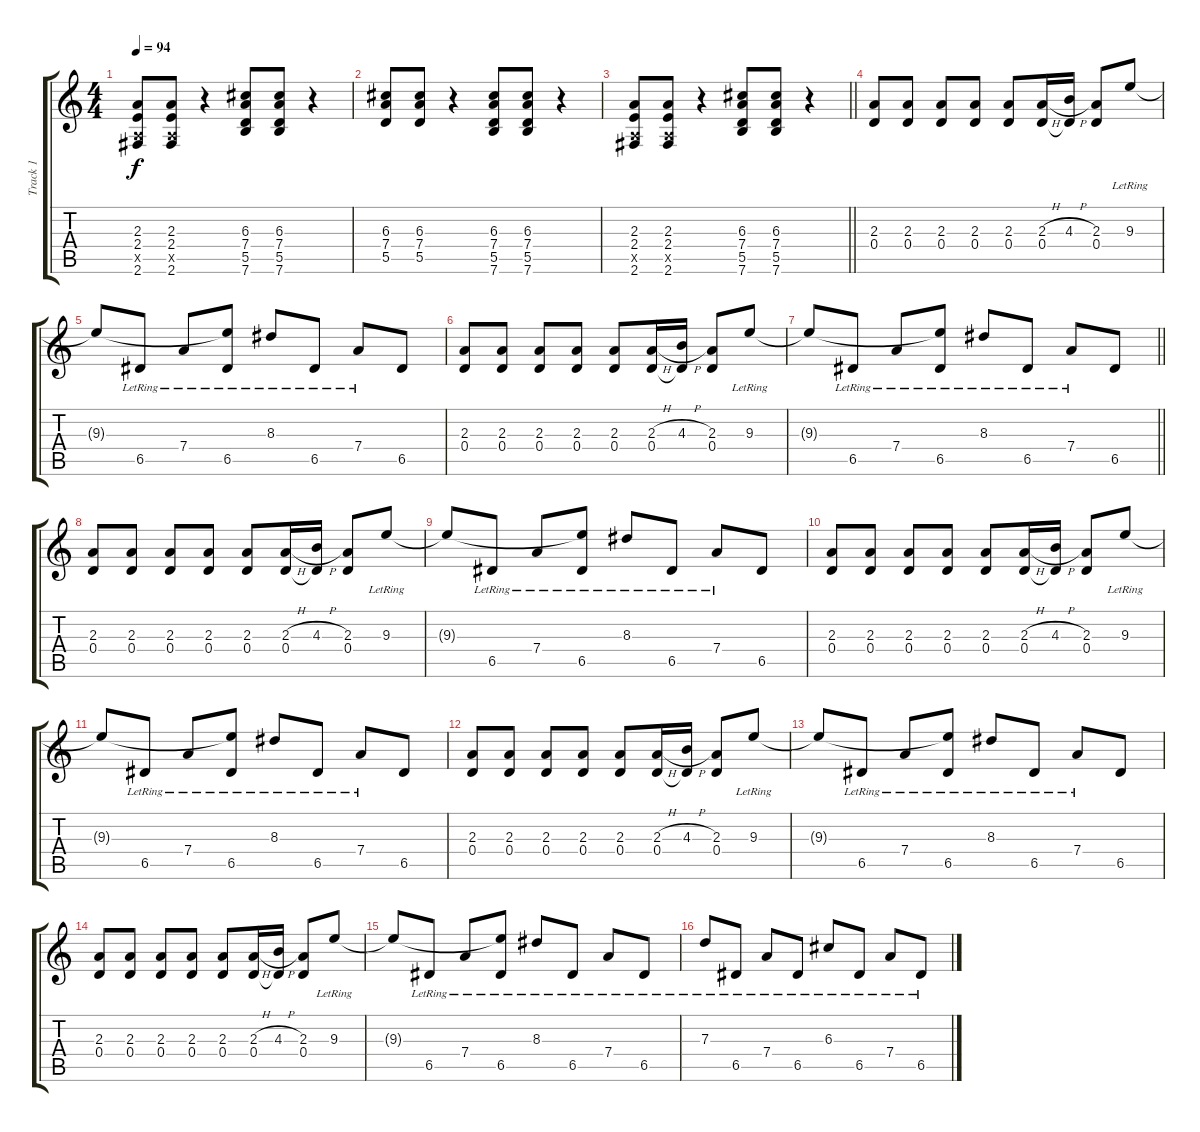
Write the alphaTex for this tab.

\track ("Track 1" "Track 1") {instrument electricguitarjazz}
\staff {score tabs}
\tuning (E4 B3 G3 D3 A2 E2) {hide}
\ts (4 4)
\tempo 94
\clef g2
\ks c
(2.3 2.4 0.5{x} 2.6).8{dy f} (2.3 2.4 0.5{x} 2.6).8 r.4 (6.3 7.4 5.5 7.6).8 (6.3 7.4 5.5 7.6).8 r.4 |
(6.3 7.4 5.5).8 (6.3 7.4 5.5).8 r.4 (6.3 7.4 5.5 7.6).8 (6.3 7.4 5.5 7.6).8 r.4 |
\barLineRight lightlight
(2.3 2.4 0.5{x} 2.6).8 (2.3 2.4 0.5{x} 2.6).8 r.4 (6.3 7.4 5.5 7.6).8 (6.3 7.4 5.5 7.6).8 r.4 |
(2.3 0.4).8 (2.3 0.4).8 (2.3 0.4).8 (2.3 0.4).8 (2.3 0.4).8 (2.3{h} 0.4).16 (4.3{h} 0.4{t}).16 (2.3 0.4).8 9.3{lr}.8 |
9.3{t}.8 6.5{lr}.8 7.4{lr}.8 (9.3{t} 6.5{lr}).8 8.3{lr}.8 6.5{lr}.8 7.4{lr}.8 6.5.8 |
(2.3 0.4).8 (2.3 0.4).8 (2.3 0.4).8 (2.3 0.4).8 (2.3 0.4).8 (2.3{h} 0.4).16 (4.3{h} 0.4{t}).16 (2.3 0.4).8 9.3{lr}.8 |
\barLineRight lightlight
9.3{t}.8 6.5{lr}.8 7.4{lr}.8 (9.3{t} 6.5{lr}).8 8.3{lr}.8 6.5{lr}.8 7.4{lr}.8 6.5.8 |
(2.3 0.4).8 (2.3 0.4).8 (2.3 0.4).8 (2.3 0.4).8 (2.3 0.4).8 (2.3{h} 0.4).16 (4.3{h} 0.4{t}).16 (2.3 0.4).8 9.3{lr}.8 |
9.3{t}.8 6.5{lr}.8 7.4{lr}.8 (9.3{t} 6.5{lr}).8 8.3{lr}.8 6.5{lr}.8 7.4{lr}.8 6.5.8 |
(2.3 0.4).8 (2.3 0.4).8 (2.3 0.4).8 (2.3 0.4).8 (2.3 0.4).8 (2.3{h} 0.4).16 (4.3{h} 0.4{t}).16 (2.3 0.4).8 9.3{lr}.8 |
9.3{t}.8 6.5{lr}.8 7.4{lr}.8 (9.3{t} 6.5{lr}).8 8.3{lr}.8 6.5{lr}.8 7.4{lr}.8 6.5.8 |
(2.3 0.4).8 (2.3 0.4).8 (2.3 0.4).8 (2.3 0.4).8 (2.3 0.4).8 (2.3{h} 0.4).16 (4.3{h} 0.4{t}).16 (2.3 0.4).8 9.3{lr}.8 |
9.3{t}.8 6.5{lr}.8 7.4{lr}.8 (9.3{t} 6.5{lr}).8 8.3{lr}.8 6.5{lr}.8 7.4{lr}.8 6.5.8 |
(2.3 0.4).8 (2.3 0.4).8 (2.3 0.4).8 (2.3 0.4).8 (2.3 0.4).8 (2.3{h} 0.4).16 (4.3{h} 0.4{t}).16 (2.3 0.4).8 9.3{lr}.8 |
9.3{t}.8 6.5{lr}.8 7.4{lr}.8 (9.3{t} 6.5{lr}).8 8.3{lr}.8 6.5{lr}.8 7.4{lr}.8 6.5{lr}.8 |
7.3{lr}.8 6.5{lr}.8 7.4{lr}.8 6.5{lr}.8 6.3{lr}.8 6.5{lr}.8 7.4{lr}.8 6.5{lr}.8
